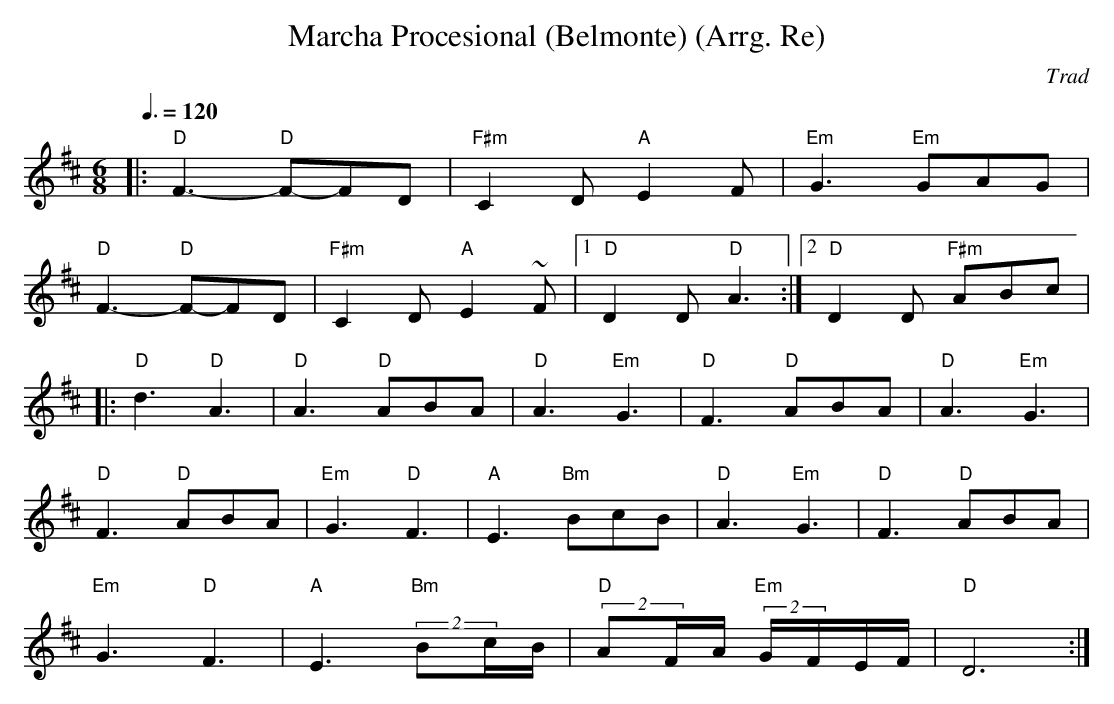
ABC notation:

X:1
T:Marcha Procesional (Belmonte) (Arrg. Re)
C:Trad
M:6/8
L:1/8
Q:3/8=120
K:D
|:"D"F3- "D"F-FD|"F#m"C2 D "A"E2 F|"Em"G3 "Em"GAG|
"D"F3- "D"F-FD|"F#m"C2 D "A"E2 ~F|[1 "D"D2 D "D"A3:|[2 "D"D2 D "F#m"ABc|
|:"D"d3 "D"A3|"D"A3 "D"ABA|"D"A3 "Em"G3|"D"F3 "D"ABA|"D"A3 "Em"G3|
"D"F3 "D"ABA|"Em"G3 "D"F3|"A"E3 "Bm"BcB|"D"A3 "Em"G3|"D"F3 "D"ABA|
"Em"G3 "D"F3|"A"E3 "Bm"(2Bc/2B/2|"D"(2AF/2A/2 "Em"(2G/2F/2E/2F/2|"D"D6:|
